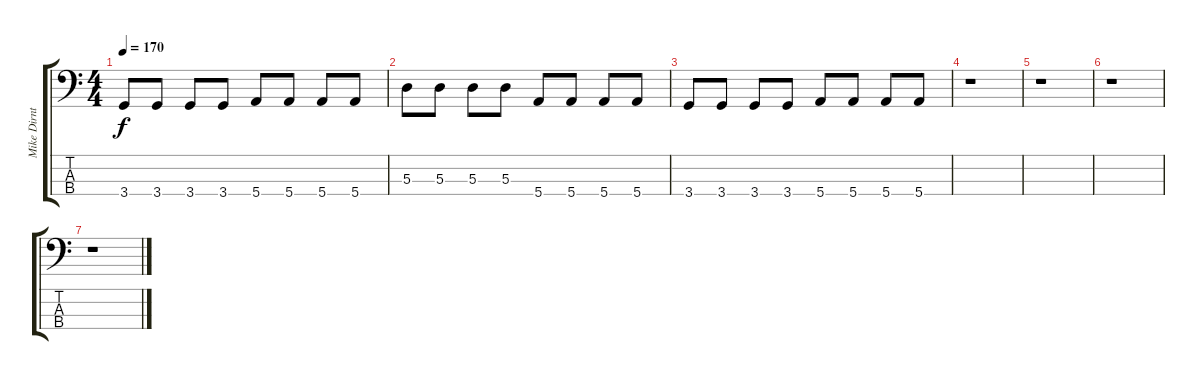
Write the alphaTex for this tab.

\track ("Mike Dirnt" "Mike Dirnt") {instrument electricbassfinger}
\staff {score tabs}
\tuning (G2 D2 A1 E1) {hide}
\ts (4 4)
\tempo 170
\clef f4
\ks c
3.4.8{dy f} 3.4.8 3.4.8 3.4.8 5.4.8 5.4.8 5.4.8 5.4.8 |
5.3.8 5.3.8 5.3.8 5.3.8 5.4.8 5.4.8 5.4.8 5.4.8 |
3.4.8 3.4.8 3.4.8 3.4.8 5.4.8 5.4.8 5.4.8 5.4.8 |
r.1 |
r.1 |
r.1 |
r.1
